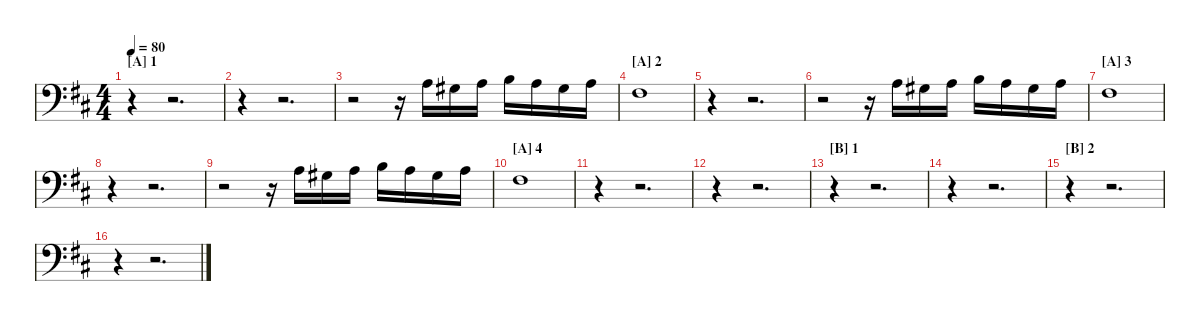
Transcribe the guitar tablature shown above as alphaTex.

\hideDynamics
\bracketExtendMode nobrackets
\singleTrackTrackNamePolicy hidden
\multiTrackTrackNamePolicy hidden
\otherSystemsTrackNameOrientation horizontal
\track ("Strings 3" "S-Gt") {instrument stringensemble1}
\staff {score}
\tuning (E4 B3 G3 D3 A2 E2)
\ts (4 4)
\section ("A" "1")
\tempo 80
\clef f4
\ks d
r.4{dy f beam Down} r.2{d beam Down} |
r.4{beam Down} r.2{d beam Down} |
r.2{beam Down} r.16{beam Down} 2.3{acc forcenatural}.16{beam Down} 1.3{acc #}.16{beam Down} 2.3{acc forcenatural}.16{beam Down} 0.2{acc forcenatural}.16{beam Down} 2.3{acc forcenatural}.16{beam Down} 1.3{acc #}.16{beam Down} 2.3{acc forcenatural}.16{beam Down} |
\section ("A" "2")
4.4{acc #}.1{beam Down} |
r.4{beam Down} r.2{d beam Down} |
r.2{beam Down} r.16{beam Down} 2.3{acc forcenatural}.16{beam Down} 1.3{acc #}.16{beam Down} 2.3{acc forcenatural}.16{beam Down} 0.2{acc forcenatural}.16{beam Down} 2.3{acc forcenatural}.16{beam Down} 1.3{acc #}.16{beam Down} 2.3{acc forcenatural}.16{beam Down} |
\section ("A" "3")
4.4{acc #}.1{beam Down} |
r.4{beam Down} r.2{d beam Down} |
r.2{beam Down} r.16{beam Down} 2.3{acc forcenatural}.16{beam Down} 1.3{acc #}.16{beam Down} 2.3{acc forcenatural}.16{beam Down} 0.2{acc forcenatural}.16{beam Down} 2.3{acc forcenatural}.16{beam Down} 1.3{acc #}.16{beam Down} 2.3{acc forcenatural}.16{beam Down} |
\section ("A" "4")
4.4{acc #}.1{beam Down} |
r.4{beam Down} r.2{d beam Down} |
r.4{beam Down} r.2{d beam Down} |
\section ("B" "1")
r.4{beam Down} r.2{d beam Down} |
r.4{beam Down} r.2{d beam Down} |
\section ("B" "2")
r.4{beam Down} r.2{d beam Down} |
r.4{beam Down} r.2{d beam Down}
